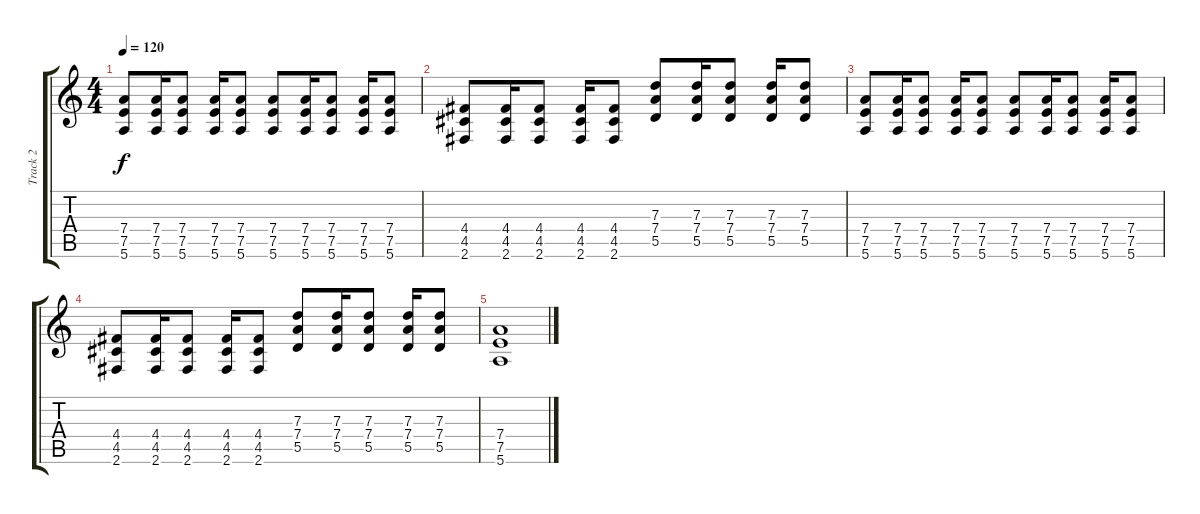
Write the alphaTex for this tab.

\track ("Track 2" "Track 2") {instrument distortionguitar}
\staff {score tabs}
\tuning (E4 B3 G3 D3 A2 E2) {hide}
\ts (4 4)
\tempo 120
\clef g2
\ks c
(7.4 7.5 5.6).8{dy f} (7.4 7.5 5.6).16 (7.4 7.5 5.6).8 (7.4 7.5 5.6).16 (7.4 7.5 5.6).8 (7.4 7.5 5.6).8 (7.4 7.5 5.6).16 (7.4 7.5 5.6).8 (7.4 7.5 5.6).16 (7.4 7.5 5.6).8 |
(4.4 4.5 2.6).8 (4.4 4.5 2.6).16 (4.4 4.5 2.6).8 (4.4 4.5 2.6).16 (4.4 4.5 2.6).8 (7.3 7.4 5.5).8 (7.3 7.4 5.5).16 (7.3 7.4 5.5).8 (7.3 7.4 5.5).16 (7.3 7.4 5.5).8 |
(7.4 7.5 5.6).8 (7.4 7.5 5.6).16 (7.4 7.5 5.6).8 (7.4 7.5 5.6).16 (7.4 7.5 5.6).8 (7.4 7.5 5.6).8 (7.4 7.5 5.6).16 (7.4 7.5 5.6).8 (7.4 7.5 5.6).16 (7.4 7.5 5.6).8 |
(4.4 4.5 2.6).8 (4.4 4.5 2.6).16 (4.4 4.5 2.6).8 (4.4 4.5 2.6).16 (4.4 4.5 2.6).8 (7.3 7.4 5.5).8 (7.3 7.4 5.5).16 (7.3 7.4 5.5).8 (7.3 7.4 5.5).16 (7.3 7.4 5.5).8 |
(7.4 7.5 5.6).1
